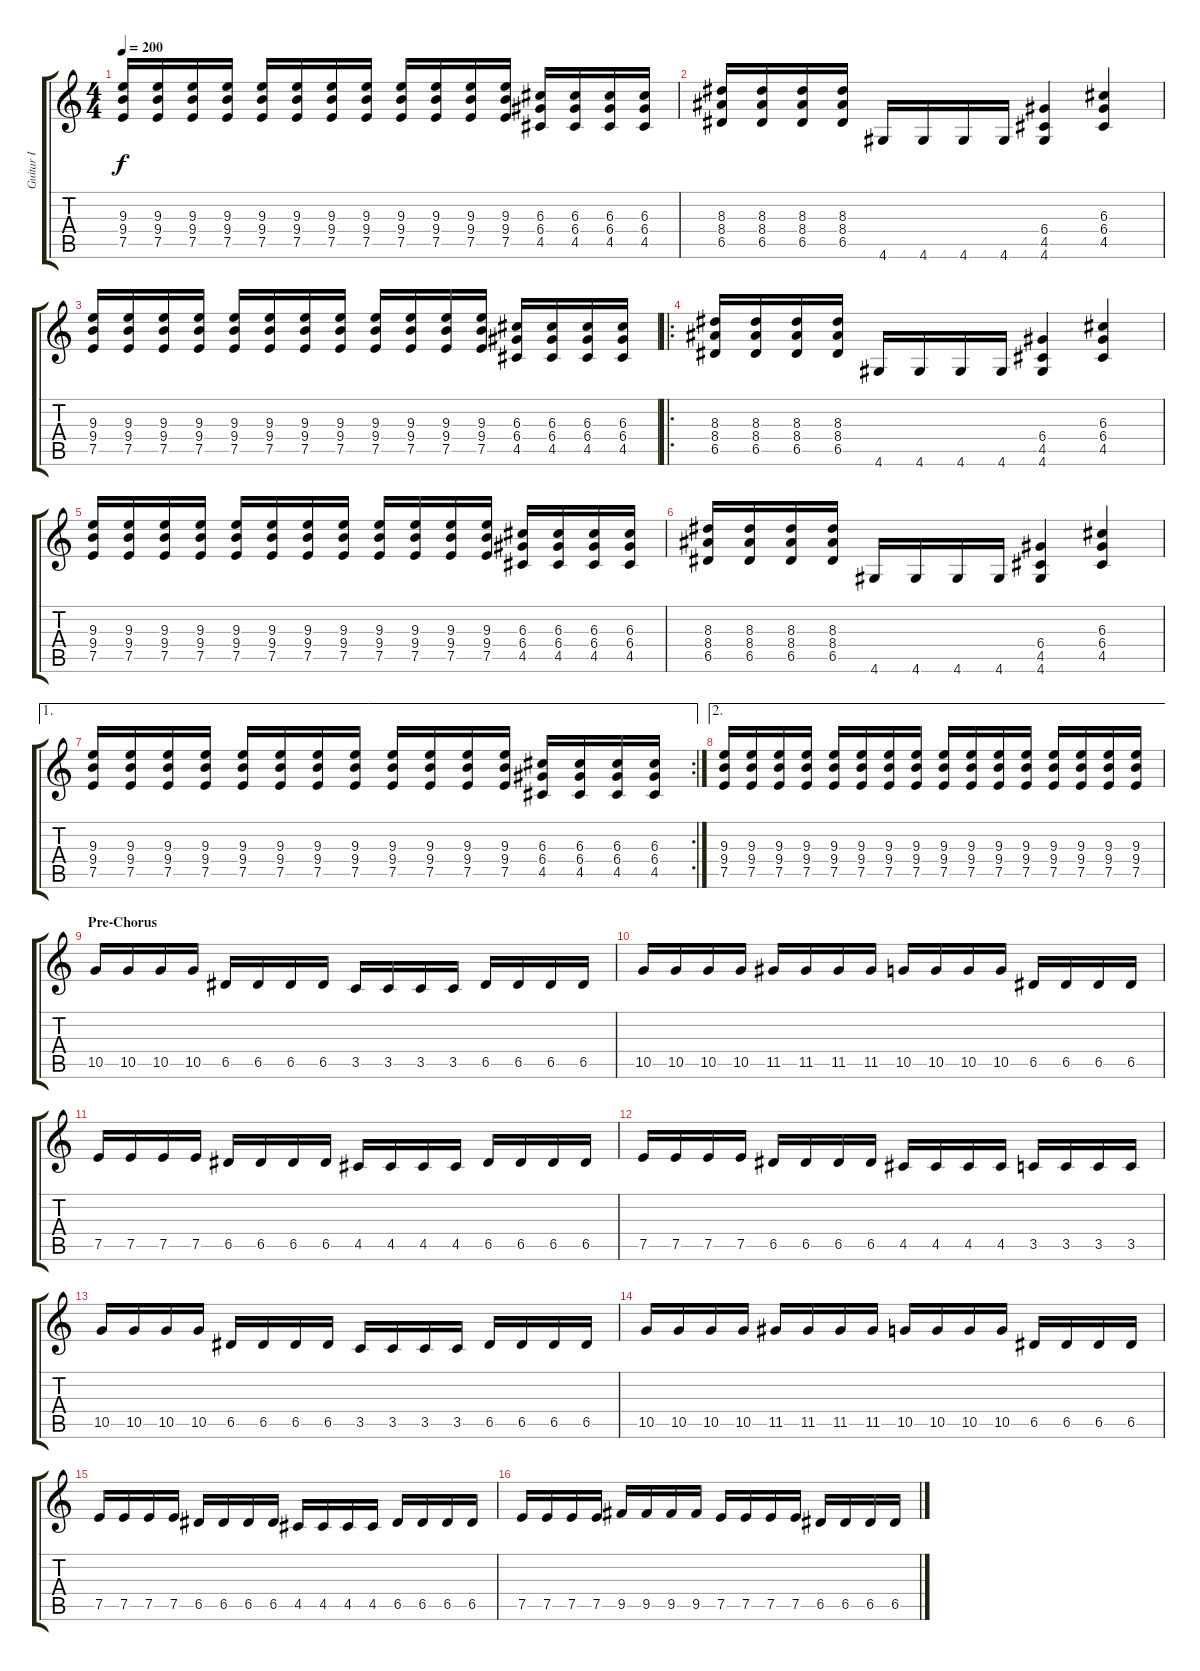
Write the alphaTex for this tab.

\track ("Guitar I" "Guitar I") {instrument distortionguitar}
\staff {score tabs}
\tuning (E4 B3 G3 D3 A2 E2) {hide}
\ts (4 4)
\tempo 200
\clef g2
\ks c
(9.3 9.4 7.5).16{dy f} (9.3 9.4 7.5).16 (9.3 9.4 7.5).16 (9.3 9.4 7.5).16 (9.3 9.4 7.5).16 (9.3 9.4 7.5).16 (9.3 9.4 7.5).16 (9.3 9.4 7.5).16 (9.3 9.4 7.5).16 (9.3 9.4 7.5).16 (9.3 9.4 7.5).16 (9.3 9.4 7.5).16 (6.3 6.4 4.5).16 (6.3 6.4 4.5).16 (6.3 6.4 4.5).16 (6.3 6.4 4.5).16 |
(8.3 8.4 6.5).16 (8.3 8.4 6.5).16 (8.3 8.4 6.5).16 (8.3 8.4 6.5).16 4.6.16 4.6.16 4.6.16 4.6.16 (6.4 4.5 4.6).4 (6.3 6.4 4.5).4 |
(9.3 9.4 7.5).16 (9.3 9.4 7.5).16 (9.3 9.4 7.5).16 (9.3 9.4 7.5).16 (9.3 9.4 7.5).16 (9.3 9.4 7.5).16 (9.3 9.4 7.5).16 (9.3 9.4 7.5).16 (9.3 9.4 7.5).16 (9.3 9.4 7.5).16 (9.3 9.4 7.5).16 (9.3 9.4 7.5).16 (6.3 6.4 4.5).16 (6.3 6.4 4.5).16 (6.3 6.4 4.5).16 (6.3 6.4 4.5).16 |
\ro
(8.3 8.4 6.5).16 (8.3 8.4 6.5).16 (8.3 8.4 6.5).16 (8.3 8.4 6.5).16 4.6.16 4.6.16 4.6.16 4.6.16 (6.4 4.5 4.6).4 (6.3 6.4 4.5).4 |
(9.3 9.4 7.5).16 (9.3 9.4 7.5).16 (9.3 9.4 7.5).16 (9.3 9.4 7.5).16 (9.3 9.4 7.5).16 (9.3 9.4 7.5).16 (9.3 9.4 7.5).16 (9.3 9.4 7.5).16 (9.3 9.4 7.5).16 (9.3 9.4 7.5).16 (9.3 9.4 7.5).16 (9.3 9.4 7.5).16 (6.3 6.4 4.5).16 (6.3 6.4 4.5).16 (6.3 6.4 4.5).16 (6.3 6.4 4.5).16 |
(8.3 8.4 6.5).16 (8.3 8.4 6.5).16 (8.3 8.4 6.5).16 (8.3 8.4 6.5).16 4.6.16 4.6.16 4.6.16 4.6.16 (6.4 4.5 4.6).4 (6.3 6.4 4.5).4 |
\ae 1
\rc 2
(9.3 9.4 7.5).16 (9.3 9.4 7.5).16 (9.3 9.4 7.5).16 (9.3 9.4 7.5).16 (9.3 9.4 7.5).16 (9.3 9.4 7.5).16 (9.3 9.4 7.5).16 (9.3 9.4 7.5).16 (9.3 9.4 7.5).16 (9.3 9.4 7.5).16 (9.3 9.4 7.5).16 (9.3 9.4 7.5).16 (6.3 6.4 4.5).16 (6.3 6.4 4.5).16 (6.3 6.4 4.5).16 (6.3 6.4 4.5).16 |
\ae 2
(9.3 9.4 7.5).16 (9.3 9.4 7.5).16 (9.3 9.4 7.5).16 (9.3 9.4 7.5).16 (9.3 9.4 7.5).16 (9.3 9.4 7.5).16 (9.3 9.4 7.5).16 (9.3 9.4 7.5).16 (9.3 9.4 7.5).16 (9.3 9.4 7.5).16 (9.3 9.4 7.5).16 (9.3 9.4 7.5).16 (9.3 9.4 7.5).16 (9.3 9.4 7.5).16 (9.3 9.4 7.5).16 (9.3 9.4 7.5).16 |
\section ("" "Pre-Chorus")
10.5.16 10.5.16 10.5.16 10.5.16 6.5.16 6.5.16 6.5.16 6.5.16 3.5.16 3.5.16 3.5.16 3.5.16 6.5.16 6.5.16 6.5.16 6.5.16 |
10.5.16 10.5.16 10.5.16 10.5.16 11.5.16 11.5.16 11.5.16 11.5.16 10.5.16 10.5.16 10.5.16 10.5.16 6.5.16 6.5.16 6.5.16 6.5.16 |
7.5.16 7.5.16 7.5.16 7.5.16 6.5.16 6.5.16 6.5.16 6.5.16 4.5.16 4.5.16 4.5.16 4.5.16 6.5.16 6.5.16 6.5.16 6.5.16 |
7.5.16 7.5.16 7.5.16 7.5.16 6.5.16 6.5.16 6.5.16 6.5.16 4.5.16 4.5.16 4.5.16 4.5.16 3.5.16 3.5.16 3.5.16 3.5.16 |
10.5.16 10.5.16 10.5.16 10.5.16 6.5.16 6.5.16 6.5.16 6.5.16 3.5.16 3.5.16 3.5.16 3.5.16 6.5.16 6.5.16 6.5.16 6.5.16 |
10.5.16 10.5.16 10.5.16 10.5.16 11.5.16 11.5.16 11.5.16 11.5.16 10.5.16 10.5.16 10.5.16 10.5.16 6.5.16 6.5.16 6.5.16 6.5.16 |
7.5.16 7.5.16 7.5.16 7.5.16 6.5.16 6.5.16 6.5.16 6.5.16 4.5.16 4.5.16 4.5.16 4.5.16 6.5.16 6.5.16 6.5.16 6.5.16 |
7.5.16 7.5.16 7.5.16 7.5.16 9.5.16 9.5.16 9.5.16 9.5.16 7.5.16 7.5.16 7.5.16 7.5.16 6.5.16 6.5.16 6.5.16 6.5.16
